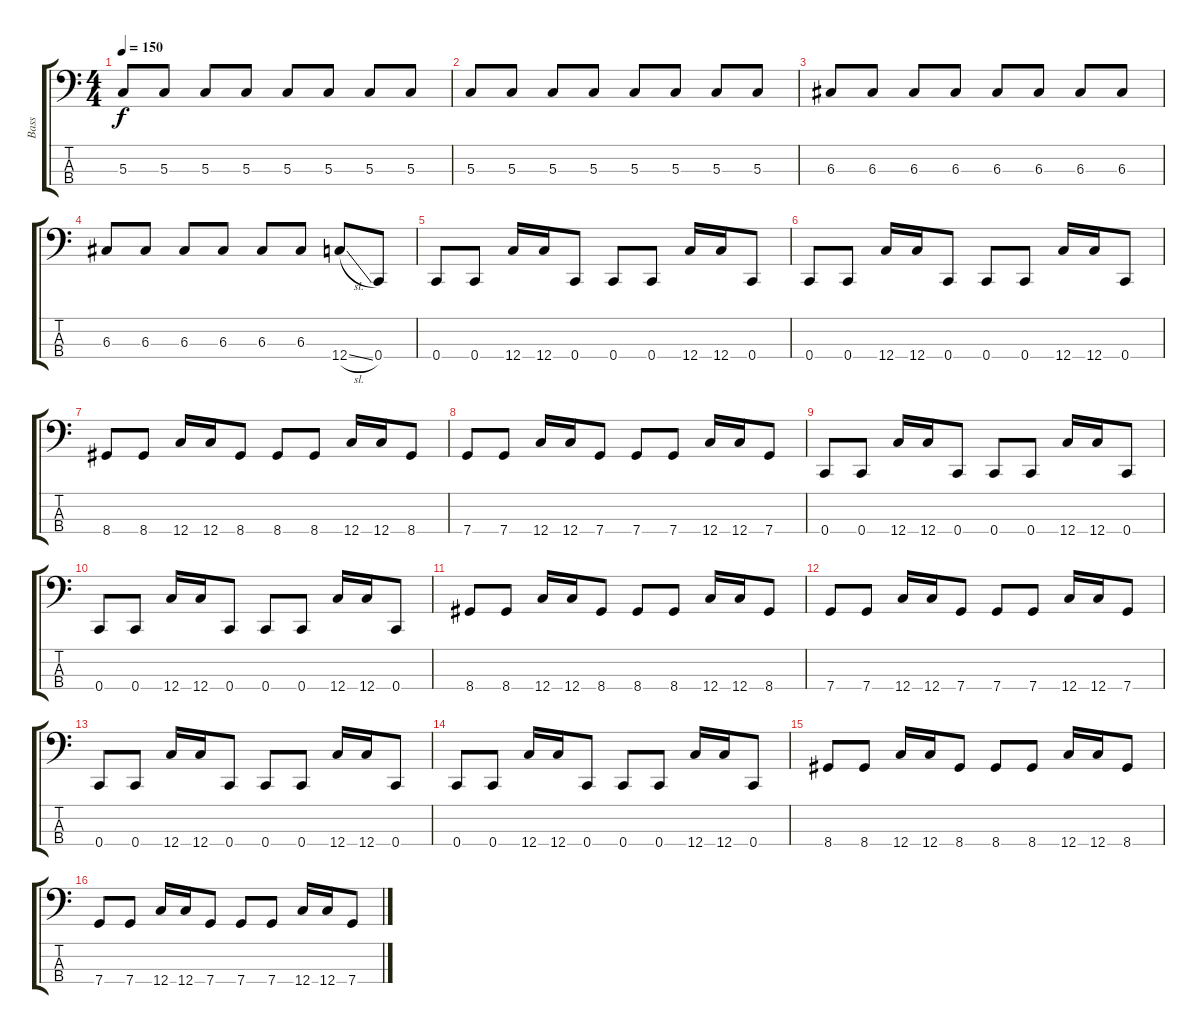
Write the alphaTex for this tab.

\track ("Bass" "Bass") {instrument electricbasspick}
\staff {score tabs}
\tuning (F2 C2 G1 C1) {hide}
\ts (4 4)
\tempo 150
\clef f4
\ks c
5.3.8{dy f} 5.3.8 5.3.8 5.3.8 5.3.8 5.3.8 5.3.8 5.3.8 |
5.3.8 5.3.8 5.3.8 5.3.8 5.3.8 5.3.8 5.3.8 5.3.8 |
6.3.8 6.3.8 6.3.8 6.3.8 6.3.8 6.3.8 6.3.8 6.3.8 |
6.3.8 6.3.8 6.3.8 6.3.8 6.3.8 6.3.8 12.4{sl}.8 0.4.8 |
0.4.8 0.4.8 12.4.16 12.4.16 0.4.8 0.4.8 0.4.8 12.4.16 12.4.16 0.4.8 |
0.4.8 0.4.8 12.4.16 12.4.16 0.4.8 0.4.8 0.4.8 12.4.16 12.4.16 0.4.8 |
8.4.8 8.4.8 12.4.16 12.4.16 8.4.8 8.4.8 8.4.8 12.4.16 12.4.16 8.4.8 |
7.4.8 7.4.8 12.4.16 12.4.16 7.4.8 7.4.8 7.4.8 12.4.16 12.4.16 7.4.8 |
0.4.8 0.4.8 12.4.16 12.4.16 0.4.8 0.4.8 0.4.8 12.4.16 12.4.16 0.4.8 |
0.4.8 0.4.8 12.4.16 12.4.16 0.4.8 0.4.8 0.4.8 12.4.16 12.4.16 0.4.8 |
8.4.8 8.4.8 12.4.16 12.4.16 8.4.8 8.4.8 8.4.8 12.4.16 12.4.16 8.4.8 |
7.4.8 7.4.8 12.4.16 12.4.16 7.4.8 7.4.8 7.4.8 12.4.16 12.4.16 7.4.8 |
0.4.8 0.4.8 12.4.16 12.4.16 0.4.8 0.4.8 0.4.8 12.4.16 12.4.16 0.4.8 |
0.4.8 0.4.8 12.4.16 12.4.16 0.4.8 0.4.8 0.4.8 12.4.16 12.4.16 0.4.8 |
8.4.8 8.4.8 12.4.16 12.4.16 8.4.8 8.4.8 8.4.8 12.4.16 12.4.16 8.4.8 |
7.4.8 7.4.8 12.4.16 12.4.16 7.4.8 7.4.8 7.4.8 12.4.16 12.4.16 7.4.8
